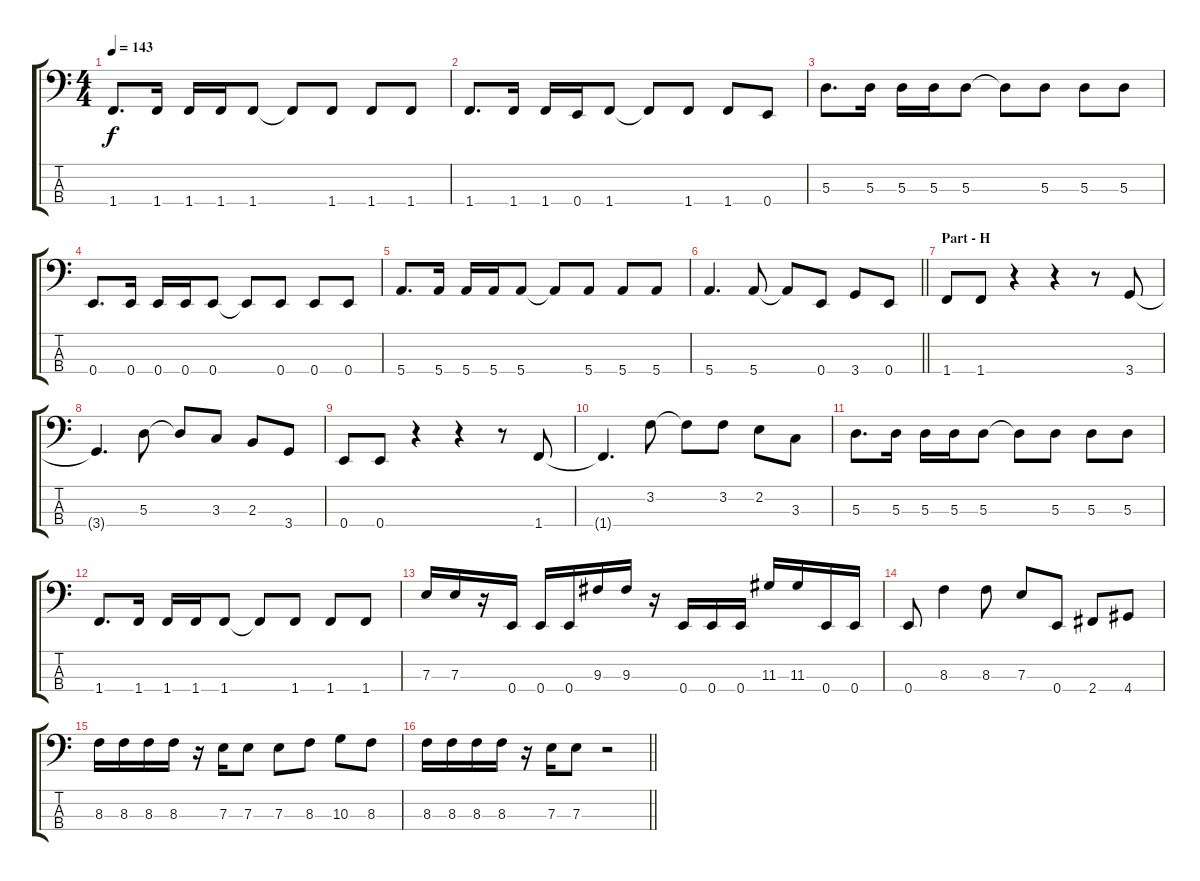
\track "" {instrument electricbasspick}
\staff {score tabs}
\tuning (G2 D2 A1 E1) {hide}
\ts (4 4)
\tempo 143
\clef f4
\ks c
1.4.8{d dy f} 1.4.16 1.4.16 1.4.16 1.4.8 1.4{t}.8 1.4.8 1.4.8 1.4.8 |
1.4.8{d} 1.4.16 1.4.16 0.4.16 1.4.8 1.4{t}.8 1.4.8 1.4.8 0.4.8 |
5.3.8{d} 5.3.16 5.3.16 5.3.16 5.3.8 5.3{t}.8 5.3.8 5.3.8 5.3.8 |
0.4.8{d} 0.4.16 0.4.16 0.4.16 0.4.8 0.4{t}.8 0.4.8 0.4.8 0.4.8 |
5.4.8{d} 5.4.16 5.4.16 5.4.16 5.4.8 5.4{t}.8 5.4.8 5.4.8 5.4.8 |
\barLineRight lightlight
5.4.4{d} 5.4.8 5.4{t}.8 0.4.8 3.4.8 0.4.8 |
\section ("" "Part - H")
1.4.8 1.4.8 r.4 r.4 r.8 3.4.8 |
3.4{t}.4{d} 5.3.8 5.3{t}.8 3.3.8 2.3.8 3.4.8 |
0.4.8 0.4.8 r.4 r.4 r.8 1.4.8 |
1.4{t}.4{d} 3.2.8 3.2{t}.8 3.2.8 2.2.8 3.3.8 |
5.3.8{d} 5.3.16 5.3.16 5.3.16 5.3.8 5.3{t}.8 5.3.8 5.3.8 5.3.8 |
1.4.8{d} 1.4.16 1.4.16 1.4.16 1.4.8 1.4{t}.8 1.4.8 1.4.8 1.4.8 |
7.3.16 7.3.16 r.16 0.4.16 0.4.16 0.4.16 9.3.16 9.3.16 r.16 0.4.16 0.4.16 0.4.16 11.3.16 11.3.16 0.4.16 0.4.16 |
0.4.8 8.3.4 8.3.8 7.3.8 0.4.8 2.4.8 4.4.8 |
8.3.16 8.3.16 8.3.16 8.3.16 r.16 7.3.16 7.3.8 7.3.8 8.3.8 10.3.8 8.3.8 |
\barLineRight lightlight
8.3.16 8.3.16 8.3.16 8.3.16 r.16 7.3.16 7.3.8 r.2
